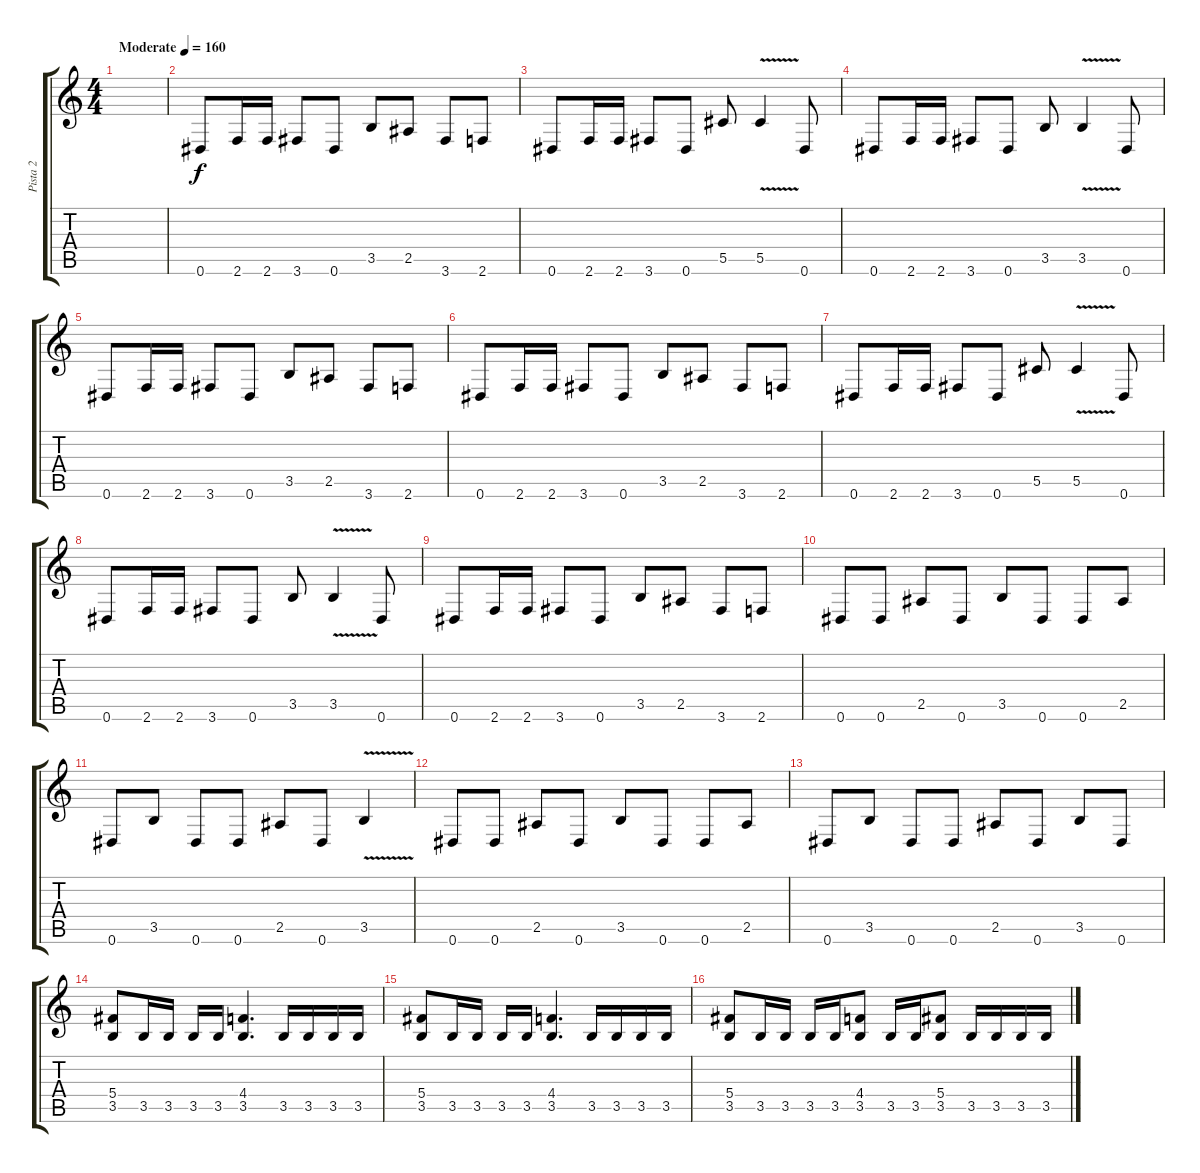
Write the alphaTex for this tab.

\track ("Pista 2" "Pista 2") {instrument distortionguitar}
\staff {score tabs}
\tuning (Eb4 Bb3 Gb3 Db3 Ab2 Eb2) {hide}
\ts (4 4)
\tempo (160 "Moderate")
\clef g2
\ks c
|
0.6.8 2.6.16 2.6.16 3.6.8 0.6.8 3.5.8 2.5.8 3.6.8 2.6.8 |
0.6.8 2.6.16 2.6.16 3.6.8 0.6.8 5.5.8 5.5{v}.4{instrument guitarharmonics} 0.6.8{instrument distortionguitar} |
0.6.8 2.6.16 2.6.16 3.6.8 0.6.8 3.5.8 3.5{v}.4{instrument guitarharmonics} 0.6.8{instrument distortionguitar} |
0.6.8 2.6.16 2.6.16 3.6.8 0.6.8 3.5.8 2.5.8 3.6.8 2.6.8 |
0.6.8 2.6.16 2.6.16 3.6.8 0.6.8 3.5.8 2.5.8 3.6.8 2.6.8 |
0.6.8 2.6.16 2.6.16 3.6.8 0.6.8 5.5.8 5.5{v}.4{instrument guitarharmonics} 0.6.8{instrument distortionguitar} |
0.6.8 2.6.16 2.6.16 3.6.8 0.6.8 3.5.8 3.5{v}.4{instrument guitarharmonics} 0.6.8{instrument distortionguitar} |
0.6.8 2.6.16 2.6.16 3.6.8 0.6.8 3.5.8 2.5.8 3.6.8 2.6.8 |
0.6.8 0.6.8 2.5.8 0.6.8 3.5.8 0.6.8 0.6.8 2.5.8 |
0.6.8 3.5.8 0.6.8 0.6.8 2.5.8 0.6.8 3.5{v}.4 |
0.6.8 0.6.8 2.5.8 0.6.8 3.5.8 0.6.8 0.6.8 2.5.8 |
0.6.8 3.5.8 0.6.8 0.6.8 2.5.8 0.6.8 3.5.8 0.6.8 |
(5.4 3.5).8 3.5.16 3.5.16 3.5.16 3.5.16 (4.4 3.5).4{d} 3.5.16 3.5.16 3.5.16 3.5.16 |
(5.4 3.5).8 3.5.16 3.5.16 3.5.16 3.5.16 (4.4 3.5).4{d} 3.5.16 3.5.16 3.5.16 3.5.16 |
(5.4 3.5).8 3.5.16 3.5.16 3.5.16 3.5.16 (4.4 3.5).8 3.5.16 3.5.16 (5.4 3.5).8 3.5.16 3.5.16 3.5.16 3.5.16
